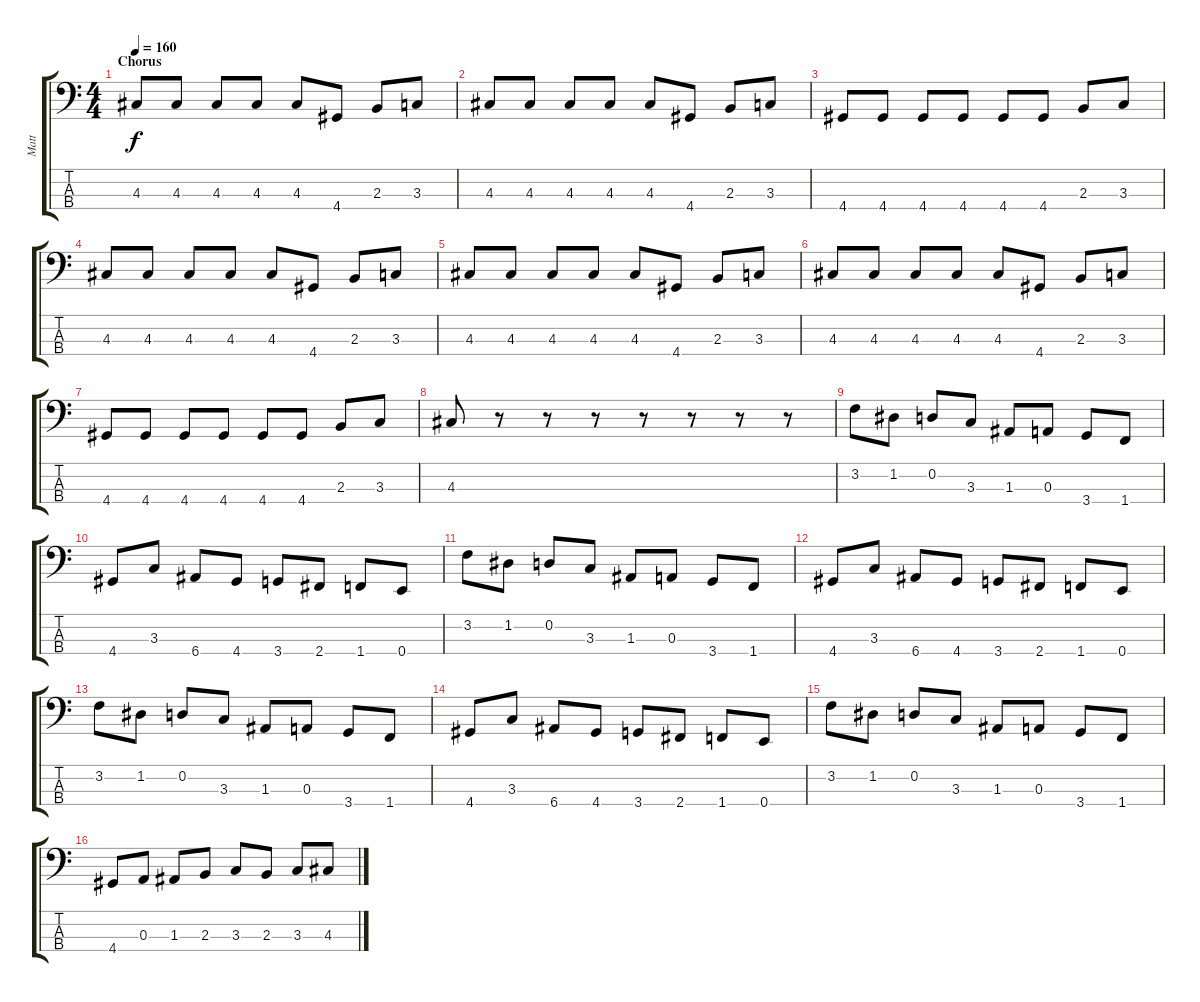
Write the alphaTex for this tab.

\track ("Matt" "Matt") {instrument electricbasspick}
\staff {score tabs}
\tuning (G2 D2 A1 E1) {hide}
\ts (4 4)
\section ("" "Chorus")
\tempo 160
\clef f4
\ks c
4.3.8{dy f} 4.3.8 4.3.8 4.3.8 4.3.8 4.4.8 2.3.8 3.3.8 |
4.3.8 4.3.8 4.3.8 4.3.8 4.3.8 4.4.8 2.3.8 3.3.8 |
4.4.8 4.4.8 4.4.8 4.4.8 4.4.8 4.4.8 2.3.8 3.3.8 |
4.3.8 4.3.8 4.3.8 4.3.8 4.3.8 4.4.8 2.3.8 3.3.8 |
4.3.8 4.3.8 4.3.8 4.3.8 4.3.8 4.4.8 2.3.8 3.3.8 |
4.3.8 4.3.8 4.3.8 4.3.8 4.3.8 4.4.8 2.3.8 3.3.8 |
4.4.8 4.4.8 4.4.8 4.4.8 4.4.8 4.4.8 2.3.8 3.3.8 |
4.3.8 r.8 r.8 r.8 r.8 r.8 r.8 r.8 |
\section ("" "")
3.2.8 1.2.8 0.2.8 3.3.8 1.3.8 0.3.8 3.4.8 1.4.8 |
4.4.8 3.3.8 6.4.8 4.4.8 3.4.8 2.4.8 1.4.8 0.4.8 |
3.2.8 1.2.8 0.2.8 3.3.8 1.3.8 0.3.8 3.4.8 1.4.8 |
4.4.8 3.3.8 6.4.8 4.4.8 3.4.8 2.4.8 1.4.8 0.4.8 |
3.2.8 1.2.8 0.2.8 3.3.8 1.3.8 0.3.8 3.4.8 1.4.8 |
4.4.8 3.3.8 6.4.8 4.4.8 3.4.8 2.4.8 1.4.8 0.4.8 |
3.2.8 1.2.8 0.2.8 3.3.8 1.3.8 0.3.8 3.4.8 1.4.8 |
4.4.8 0.3.8 1.3.8 2.3.8 3.3.8 2.3.8 3.3.8 4.3.8
